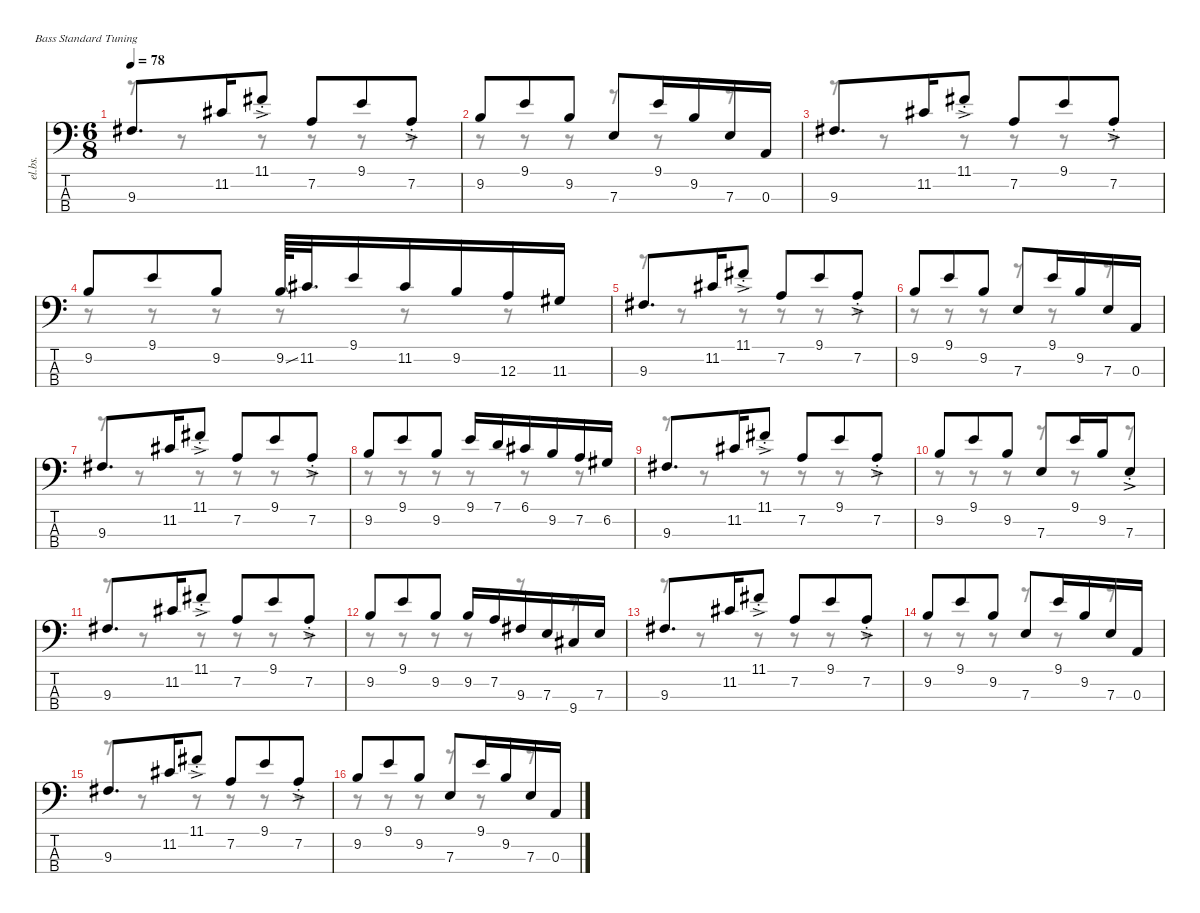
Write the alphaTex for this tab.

\defaultSystemsLayout 4
\hideDynamics
\bracketExtendMode nobrackets
\track ("Cliff Burton - Bass" "el.bs.") {instrument electricbassfinger}
\staff {score tabs}
\tuning (G2 D2 A1 E1)
\voice
\ts (6 8)
\tempo 78
\clef f4
\ks c
9.3{acc #}.8{d dy f} 11.2{acc #}.16 11.1{ac st acc #}.8{dy p} 7.2.8{dy f} 9.1.8 7.2{ac st}.8{dy p} |
9.2.8{dy f} 9.1.8 9.2.8 7.3.8 9.1.16 9.2.16 7.3.16 0.3.16 |
9.3{acc #}.8{d} 11.2{acc #}.16 11.1{ac st acc #}.8{dy p} 7.2.8{dy f} 9.1.8 7.2{ac st}.8{dy p} |
9.2.8{dy f} 9.1.8 9.2.8 9.2{ss}.64 11.2{acc #}.32{d} 9.1.16 11.2{acc #}.16 9.2.16 12.3.16 11.3{acc #}.16 |
9.3{acc #}.8{d} 11.2{acc #}.16 11.1{ac st acc #}.8{dy p} 7.2.8{dy f} 9.1.8 7.2{ac st}.8{dy p} |
9.2.8{dy f} 9.1.8 9.2.8 7.3.8 9.1.16 9.2.16 7.3.16 0.3.16 |
9.3{acc #}.8{d} 11.2{acc #}.16 11.1{ac st acc #}.8{dy p} 7.2.8{dy f} 9.1.8 7.2{ac st}.8{dy p} |
9.2.8{dy f} 9.1.8 9.2.8 9.1.16 7.1.16 6.1{acc #}.16 9.2.16 7.2.16 6.2{acc #}.16 |
9.3{acc #}.8{d} 11.2{acc #}.16 11.1{ac st acc #}.8{dy p} 7.2.8{dy f} 9.1.8 7.2{ac st}.8{dy p} |
9.2.8{dy f} 9.1.8 9.2.8 7.3.8 9.1.16 9.2.16 7.3{ac st}.8{dy p} |
9.3{acc #}.8{d dy f} 11.2{acc #}.16 11.1{ac st acc #}.8{dy p} 7.2.8{dy f} 9.1.8 7.2{ac st}.8{dy p} |
9.2.8{dy f} 9.1.8 9.2.8 9.2.16 7.2.16 9.3{acc #}.16 7.3.16 9.4{acc #}.16 7.3.16 |
9.3{acc #}.8{d} 11.2{acc #}.16 11.1{ac st acc #}.8{dy p} 7.2.8{dy f} 9.1.8 7.2{ac st}.8{dy p} |
9.2.8{dy f} 9.1.8 9.2.8 7.3.8 9.1.16 9.2.16 7.3.16 0.3.16 |
9.3{acc #}.8{d} 11.2{acc #}.16 11.1{ac st acc #}.8{dy p} 7.2.8{dy f} 9.1.8 7.2{ac st}.8{dy p} |
9.2.8{dy f} 9.1.8 9.2.8 7.3.8 9.1.16 9.2.16 7.3.16 0.3.16
\voice
\clef f4
\ottava regular
\simile none
\ks c
r.8{dy mf} r.8 r.8 r.8 r.8 r.8 |
r.8 r.8 r.8 r.8 r.8 r.8 |
r.8 r.8 r.8 r.8 r.8 r.8 |
r.8 r.8 r.8 r.8 r.8 r.8 |
r.8 r.8 r.8 r.8 r.8 r.8 |
r.8 r.8 r.8 r.8 r.8 r.8 |
r.8 r.8 r.8 r.8 r.8 r.8 |
r.8 r.8 r.8 r.8 r.8 r.8 |
r.8 r.8 r.8 r.8 r.8 r.8 |
r.8 r.8 r.8 r.8 r.8 r.8 |
r.8 r.8 r.8 r.8 r.8 r.8 |
r.8 r.8 r.8 r.8 r.8 r.8 |
r.8 r.8 r.8 r.8 r.8 r.8 |
r.8 r.8 r.8 r.8 r.8 r.8 |
r.8 r.8 r.8 r.8 r.8 r.8 |
r.8 r.8 r.8 r.8 r.8 r.8
